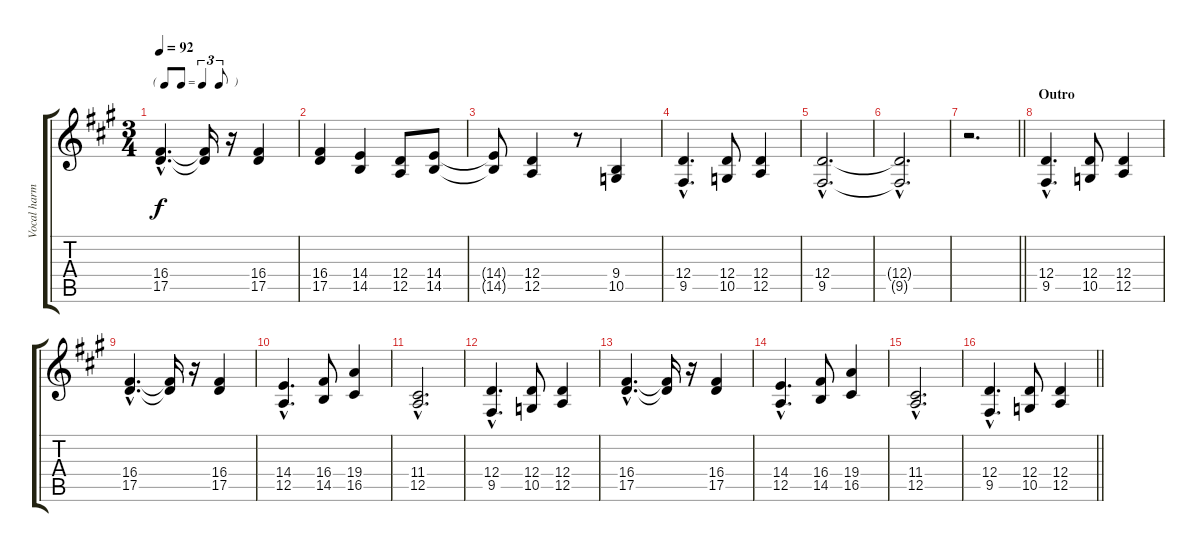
\track ("Vocal harmonies" "Vocal harm") {instrument oboe}
\staff {score tabs}
\tuning (E4 B3 G3 D3 A2 E2) {hide}
\ts (3 4)
\tf triplet8th
\tempo 92
\clef g2
\ks a
(16.4{hac} 17.5{hac}).4{d dy f} (16.4{t} 17.5{t}).16 r.16 (16.4 17.5).4 |
(16.4 17.5).4 (14.4 14.5).4 (12.4 12.5).8 (14.4 14.5).8 |
(14.4{t} 14.5{t}).8 (12.4 12.5).4 r.8 (9.4 10.5).4 |
(12.4{hac} 9.5{hac}).4{d} (12.4 10.5).8 (12.4 12.5).4 |
(12.4{hac} 9.5{hac}).2{d volume 0} |
(12.4{hac t} 9.5{hac t}).2{d} |
\barLineRight lightlight
r.2{d volume 12} |
\section ("" "Outro")
(12.4{hac} 9.5{hac}).4{d} (12.4 10.5).8 (12.4 12.5).4 |
(16.4{hac} 17.5{hac}).4{d volume 5} (16.4{t} 17.5{t}).16 r.16 (16.4 17.5).4 |
(14.4{hac} 12.5{hac}).4{d} (16.4 14.5).8 (19.4 16.5).4 |
(11.4{hac} 12.5{hac}).2{d} |
(12.4{hac} 9.5{hac}).4{d} (12.4 10.5).8 (12.4 12.5).4 |
(16.4{hac} 17.5{hac}).4{d volume 0} (16.4{t} 17.5{t}).16 r.16 (16.4 17.5).4 |
(14.4{hac} 12.5{hac}).4{d} (16.4 14.5).8 (19.4 16.5).4 |
(11.4{hac} 12.5{hac}).2{d} |
\barLineRight lightlight
(12.4{hac} 9.5{hac}).4{d} (12.4 10.5).8 (12.4 12.5).4
